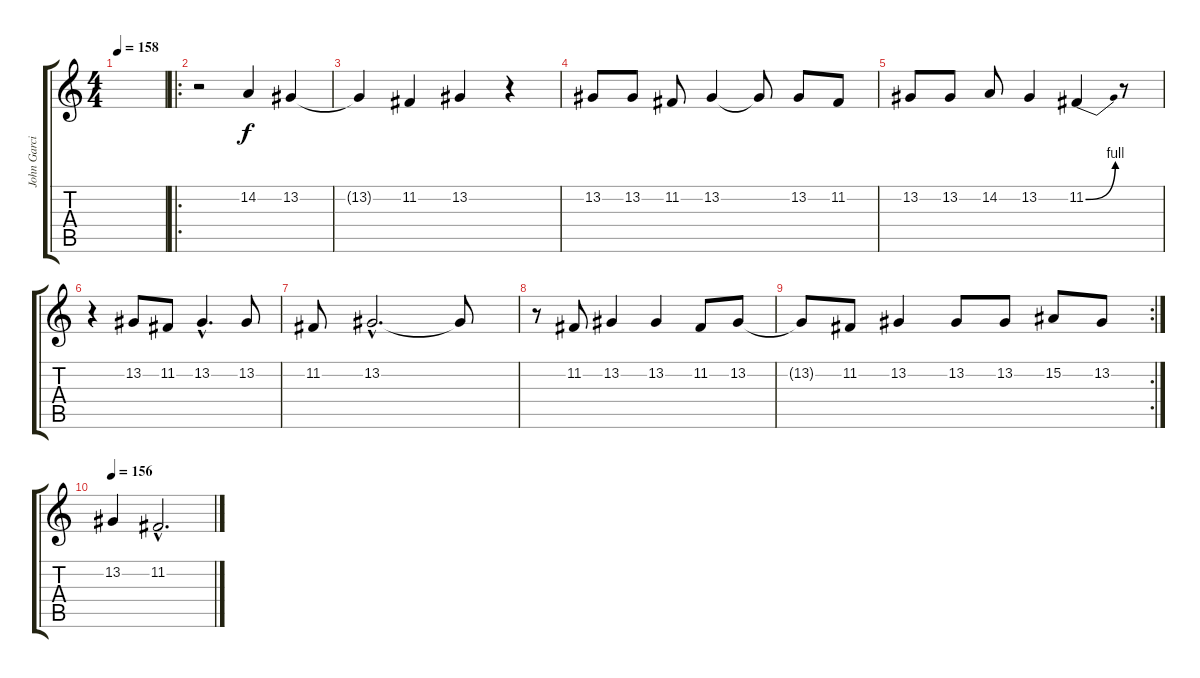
\track ("John Garcia (Vocals)" "John Garci") {instrument flute}
\staff {score tabs}
\tuning (C4 G3 Eb3 Bb2 F2 C2) {hide}
\ts (4 4)
\tempo 158
\clef g2
\ks c
|
\ro
r.2 14.2.4 13.2.4 |
13.2{t}.4 11.2.4 13.2.4 r.4 |
13.2.8 13.2.8 11.2.8 13.2.4 13.2{t}.8 13.2.8 11.2.8 |
13.2.8 13.2.8 14.2.8 13.2.4 11.2{be (bend 0 0 60 4)}.4 r.8 |
r.4 13.2.8 11.2.8 13.2{hac}.4{d} 13.2.8 |
11.2.8 13.2{hac}.2{d} 13.2{t}.8 |
r.8 11.2.8 13.2.4 13.2.4 11.2.8 13.2.8 |
\rc 2
13.2{t}.8 11.2.8 13.2.4 13.2.8 13.2.8 15.2.8 13.2.8 |
\tempo 156
13.2.4 11.2{hac}.2{d}
